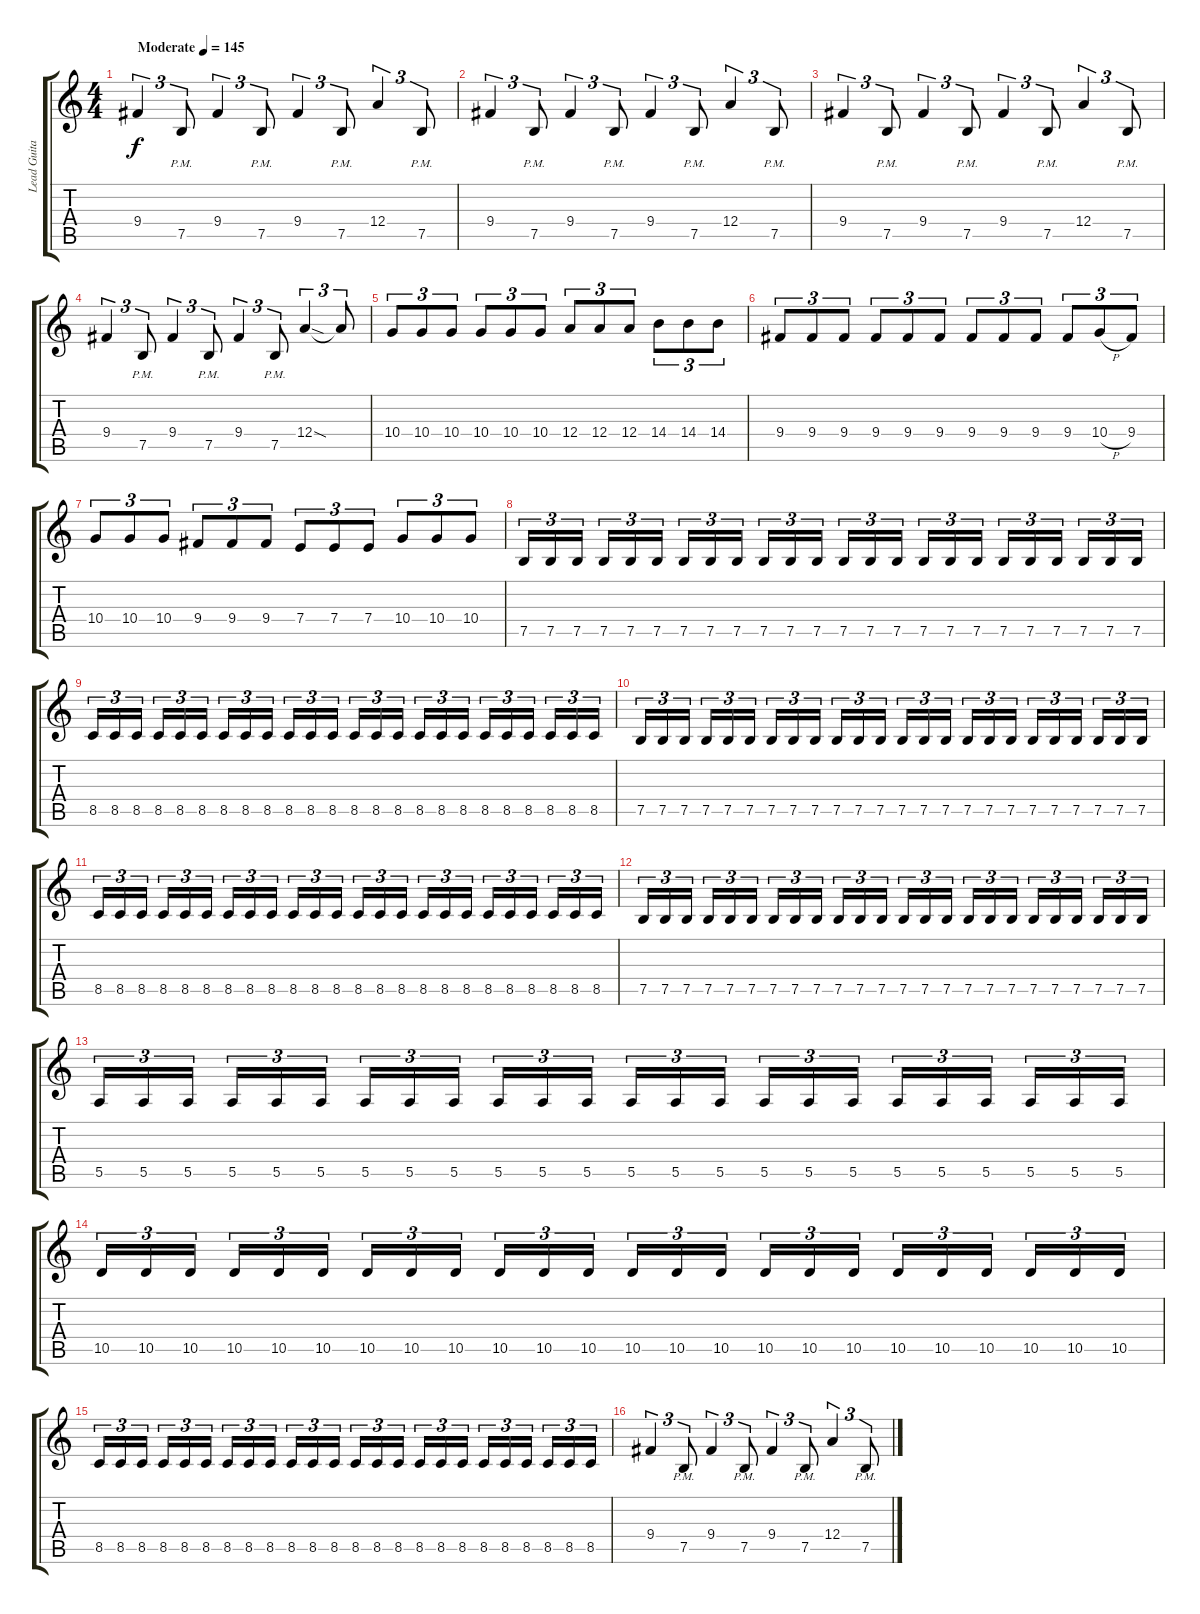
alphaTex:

\track ("Lead Guitar" "Lead Guita") {instrument distortionguitar}
\staff {score tabs}
\tuning (B3 Gb3 D3 A2 E2 B1) {hide}
\ts (4 4)
\tempo (145 "Moderate")
\clef g2
\ks c
9.4.4{tu (3 2) dy f instrument distortionguitar} 7.5{pm}.8{tu (3 2)} 9.4.4{tu (3 2)} 7.5{pm}.8{tu (3 2)} 9.4.4{tu (3 2)} 7.5{pm}.8{tu (3 2)} 12.4.4{tu (3 2)} 7.5{pm}.8{tu (3 2)} |
9.4.4{tu (3 2)} 7.5{pm}.8{tu (3 2)} 9.4.4{tu (3 2)} 7.5{pm}.8{tu (3 2)} 9.4.4{tu (3 2)} 7.5{pm}.8{tu (3 2)} 12.4.4{tu (3 2)} 7.5{pm}.8{tu (3 2)} |
9.4.4{tu (3 2)} 7.5{pm}.8{tu (3 2)} 9.4.4{tu (3 2)} 7.5{pm}.8{tu (3 2)} 9.4.4{tu (3 2)} 7.5{pm}.8{tu (3 2)} 12.4.4{tu (3 2)} 7.5{pm}.8{tu (3 2)} |
9.4.4{tu (3 2)} 7.5{pm}.8{tu (3 2)} 9.4.4{tu (3 2)} 7.5{pm}.8{tu (3 2)} 9.4.4{tu (3 2)} 7.5{pm}.8{tu (3 2)} 12.4{sod}.4{tu (3 2)} 12.4{t}.8{tu (3 2)} |
10.4.8{tu (3 2)} 10.4.8{tu (3 2)} 10.4.8{tu (3 2)} 10.4.8{tu (3 2)} 10.4.8{tu (3 2)} 10.4.8{tu (3 2)} 12.4.8{tu (3 2)} 12.4.8{tu (3 2)} 12.4.8{tu (3 2)} 14.4.8{tu (3 2)} 14.4.8{tu (3 2)} 14.4.8{tu (3 2)} |
9.4.8{tu (3 2)} 9.4.8{tu (3 2)} 9.4.8{tu (3 2)} 9.4.8{tu (3 2)} 9.4.8{tu (3 2)} 9.4.8{tu (3 2)} 9.4.8{tu (3 2)} 9.4.8{tu (3 2)} 9.4.8{tu (3 2)} 9.4.8{tu (3 2)} 10.4{h}.8{tu (3 2)} 9.4.8{tu (3 2)} |
10.4.8{tu (3 2)} 10.4.8{tu (3 2)} 10.4.8{tu (3 2)} 9.4.8{tu (3 2)} 9.4.8{tu (3 2)} 9.4.8{tu (3 2)} 7.4.8{tu (3 2)} 7.4.8{tu (3 2)} 7.4.8{tu (3 2)} 10.4.8{tu (3 2)} 10.4.8{tu (3 2)} 10.4.8{tu (3 2)} |
7.5.16{tu (3 2)} 7.5.16{tu (3 2)} 7.5.16{tu (3 2) beam splitsecondary} 7.5.16{tu (3 2)} 7.5.16{tu (3 2)} 7.5.16{tu (3 2)} 7.5.16{tu (3 2)} 7.5.16{tu (3 2)} 7.5.16{tu (3 2) beam splitsecondary} 7.5.16{tu (3 2)} 7.5.16{tu (3 2)} 7.5.16{tu (3 2)} 7.5.16{tu (3 2)} 7.5.16{tu (3 2)} 7.5.16{tu (3 2) beam splitsecondary} 7.5.16{tu (3 2)} 7.5.16{tu (3 2)} 7.5.16{tu (3 2)} 7.5.16{tu (3 2)} 7.5.16{tu (3 2)} 7.5.16{tu (3 2) beam splitsecondary} 7.5.16{tu (3 2)} 7.5.16{tu (3 2)} 7.5.16{tu (3 2)} |
8.5.16{tu (3 2)} 8.5.16{tu (3 2)} 8.5.16{tu (3 2) beam splitsecondary} 8.5.16{tu (3 2)} 8.5.16{tu (3 2)} 8.5.16{tu (3 2)} 8.5.16{tu (3 2)} 8.5.16{tu (3 2)} 8.5.16{tu (3 2) beam splitsecondary} 8.5.16{tu (3 2)} 8.5.16{tu (3 2)} 8.5.16{tu (3 2)} 8.5.16{tu (3 2)} 8.5.16{tu (3 2)} 8.5.16{tu (3 2) beam splitsecondary} 8.5.16{tu (3 2)} 8.5.16{tu (3 2)} 8.5.16{tu (3 2)} 8.5.16{tu (3 2)} 8.5.16{tu (3 2)} 8.5.16{tu (3 2) beam splitsecondary} 8.5.16{tu (3 2)} 8.5.16{tu (3 2)} 8.5.16{tu (3 2)} |
7.5.16{tu (3 2)} 7.5.16{tu (3 2)} 7.5.16{tu (3 2) beam splitsecondary} 7.5.16{tu (3 2)} 7.5.16{tu (3 2)} 7.5.16{tu (3 2)} 7.5.16{tu (3 2)} 7.5.16{tu (3 2)} 7.5.16{tu (3 2) beam splitsecondary} 7.5.16{tu (3 2)} 7.5.16{tu (3 2)} 7.5.16{tu (3 2)} 7.5.16{tu (3 2)} 7.5.16{tu (3 2)} 7.5.16{tu (3 2) beam splitsecondary} 7.5.16{tu (3 2)} 7.5.16{tu (3 2)} 7.5.16{tu (3 2)} 7.5.16{tu (3 2)} 7.5.16{tu (3 2)} 7.5.16{tu (3 2) beam splitsecondary} 7.5.16{tu (3 2)} 7.5.16{tu (3 2)} 7.5.16{tu (3 2)} |
8.5.16{tu (3 2)} 8.5.16{tu (3 2)} 8.5.16{tu (3 2) beam splitsecondary} 8.5.16{tu (3 2)} 8.5.16{tu (3 2)} 8.5.16{tu (3 2)} 8.5.16{tu (3 2)} 8.5.16{tu (3 2)} 8.5.16{tu (3 2) beam splitsecondary} 8.5.16{tu (3 2)} 8.5.16{tu (3 2)} 8.5.16{tu (3 2)} 8.5.16{tu (3 2)} 8.5.16{tu (3 2)} 8.5.16{tu (3 2) beam splitsecondary} 8.5.16{tu (3 2)} 8.5.16{tu (3 2)} 8.5.16{tu (3 2)} 8.5.16{tu (3 2)} 8.5.16{tu (3 2)} 8.5.16{tu (3 2) beam splitsecondary} 8.5.16{tu (3 2)} 8.5.16{tu (3 2)} 8.5.16{tu (3 2)} |
7.5.16{tu (3 2)} 7.5.16{tu (3 2)} 7.5.16{tu (3 2) beam splitsecondary} 7.5.16{tu (3 2)} 7.5.16{tu (3 2)} 7.5.16{tu (3 2)} 7.5.16{tu (3 2)} 7.5.16{tu (3 2)} 7.5.16{tu (3 2) beam splitsecondary} 7.5.16{tu (3 2)} 7.5.16{tu (3 2)} 7.5.16{tu (3 2)} 7.5.16{tu (3 2)} 7.5.16{tu (3 2)} 7.5.16{tu (3 2) beam splitsecondary} 7.5.16{tu (3 2)} 7.5.16{tu (3 2)} 7.5.16{tu (3 2)} 7.5.16{tu (3 2)} 7.5.16{tu (3 2)} 7.5.16{tu (3 2) beam splitsecondary} 7.5.16{tu (3 2)} 7.5.16{tu (3 2)} 7.5.16{tu (3 2)} |
5.5.16{tu (3 2)} 5.5.16{tu (3 2)} 5.5.16{tu (3 2) beam splitsecondary} 5.5.16{tu (3 2)} 5.5.16{tu (3 2)} 5.5.16{tu (3 2)} 5.5.16{tu (3 2)} 5.5.16{tu (3 2)} 5.5.16{tu (3 2) beam splitsecondary} 5.5.16{tu (3 2)} 5.5.16{tu (3 2)} 5.5.16{tu (3 2)} 5.5.16{tu (3 2)} 5.5.16{tu (3 2)} 5.5.16{tu (3 2) beam splitsecondary} 5.5.16{tu (3 2)} 5.5.16{tu (3 2)} 5.5.16{tu (3 2)} 5.5.16{tu (3 2)} 5.5.16{tu (3 2)} 5.5.16{tu (3 2) beam splitsecondary} 5.5.16{tu (3 2)} 5.5.16{tu (3 2)} 5.5.16{tu (3 2)} |
10.5.16{tu (3 2)} 10.5.16{tu (3 2)} 10.5.16{tu (3 2) beam splitsecondary} 10.5.16{tu (3 2)} 10.5.16{tu (3 2)} 10.5.16{tu (3 2)} 10.5.16{tu (3 2)} 10.5.16{tu (3 2)} 10.5.16{tu (3 2) beam splitsecondary} 10.5.16{tu (3 2)} 10.5.16{tu (3 2)} 10.5.16{tu (3 2)} 10.5.16{tu (3 2)} 10.5.16{tu (3 2)} 10.5.16{tu (3 2) beam splitsecondary} 10.5.16{tu (3 2)} 10.5.16{tu (3 2)} 10.5.16{tu (3 2)} 10.5.16{tu (3 2)} 10.5.16{tu (3 2)} 10.5.16{tu (3 2) beam splitsecondary} 10.5.16{tu (3 2)} 10.5.16{tu (3 2)} 10.5.16{tu (3 2)} |
8.5.16{tu (3 2)} 8.5.16{tu (3 2)} 8.5.16{tu (3 2) beam splitsecondary} 8.5.16{tu (3 2)} 8.5.16{tu (3 2)} 8.5.16{tu (3 2)} 8.5.16{tu (3 2)} 8.5.16{tu (3 2)} 8.5.16{tu (3 2) beam splitsecondary} 8.5.16{tu (3 2)} 8.5.16{tu (3 2)} 8.5.16{tu (3 2)} 8.5.16{tu (3 2)} 8.5.16{tu (3 2)} 8.5.16{tu (3 2) beam splitsecondary} 8.5.16{tu (3 2)} 8.5.16{tu (3 2)} 8.5.16{tu (3 2)} 8.5.16{tu (3 2)} 8.5.16{tu (3 2)} 8.5.16{tu (3 2) beam splitsecondary} 8.5.16{tu (3 2)} 8.5.16{tu (3 2)} 8.5.16{tu (3 2)} |
9.4.4{tu (3 2)} 7.5{pm}.8{tu (3 2)} 9.4.4{tu (3 2)} 7.5{pm}.8{tu (3 2)} 9.4.4{tu (3 2)} 7.5{pm}.8{tu (3 2)} 12.4.4{tu (3 2)} 7.5{pm}.8{tu (3 2)}
